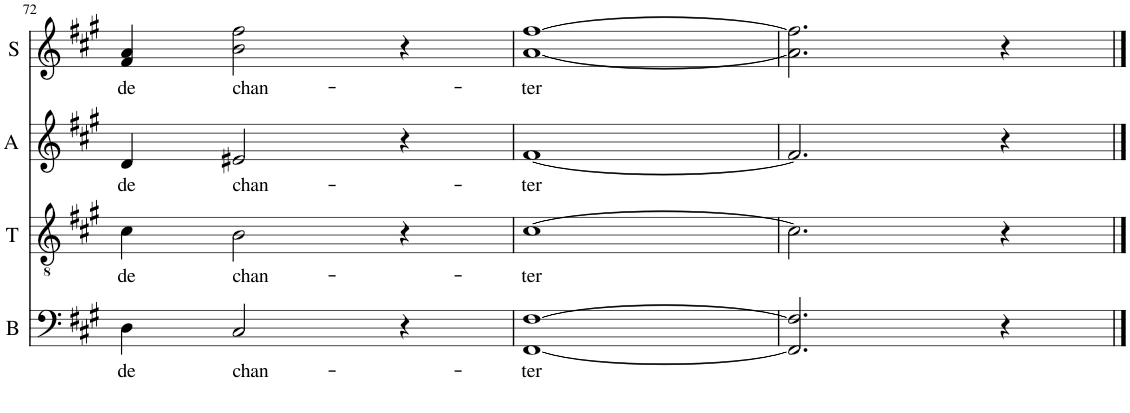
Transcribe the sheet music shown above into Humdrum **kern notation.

**kern	**text	**kern	**text	**kern	**text	**kern	**text
*part4	*part4	*part3	*part3	*part2	*part2	*part1	*part1
*staff4	*staff4	*staff3	*staff3	*staff2	*staff2	*staff1	*staff1
*I"Basse	*	*I"Ténor	*	*I"Alto	*	*I"Soprano	*
*I'B	*	*I'T	*	*I'A	*	*I'S	*
!!LO:PB:g=z
*clefF4	*	*clefGv2	*	*clefG2	*	*clefG2	*
*	*	*ITrd1c2	*	*ITrd4c7	*	*	*
*k[f#c#g#]	*	*k[f#c#g#]	*	*k[f#c#g#]	*	*k[f#c#g#]	*
*M4/4	*	*M4/4	*	*M4/4	*	*M4/4	*
=72	=72	=72	=72	=72	=72	=72	=72
!	!LO:LY:b	!	!LO:LY:b	!	!LO:LY:b	!	!LO:LY:b
4D\	de	4c#\	de	4d/	de	4f#/ 4a/	de
!	!LO:LY:b	!	!LO:LY:b	!	!LO:LY:b	!	!LO:LY:b
2C#/	chan-	2B\	chan-	2e#X/	chan-	2b\ 2ff#\	chan-
4r	.	4r	.	4r	.	4r	.
=73	=73	=73	=73	=73	=73	=73	=73
!	!LO:LY:b	!	!LO:LY:b	!	!LO:LY:b	!	!LO:LY:b
[1FF# [1F#	-ter	[1c#	-ter	[1f#	-ter	[1a [1ff#	-ter
=74	=74	=74	=74	=74	=74	=74	=74
2.FF#/] 2.F#/]	.	2.c#\]	.	2.f#/]	.	2.a\] 2.ff#\]	.
4r	.	4r	.	4r	.	4r	.
==	==	==	==	==	==	==	==
*-	*-	*-	*-	*-	*-	*-	*-
